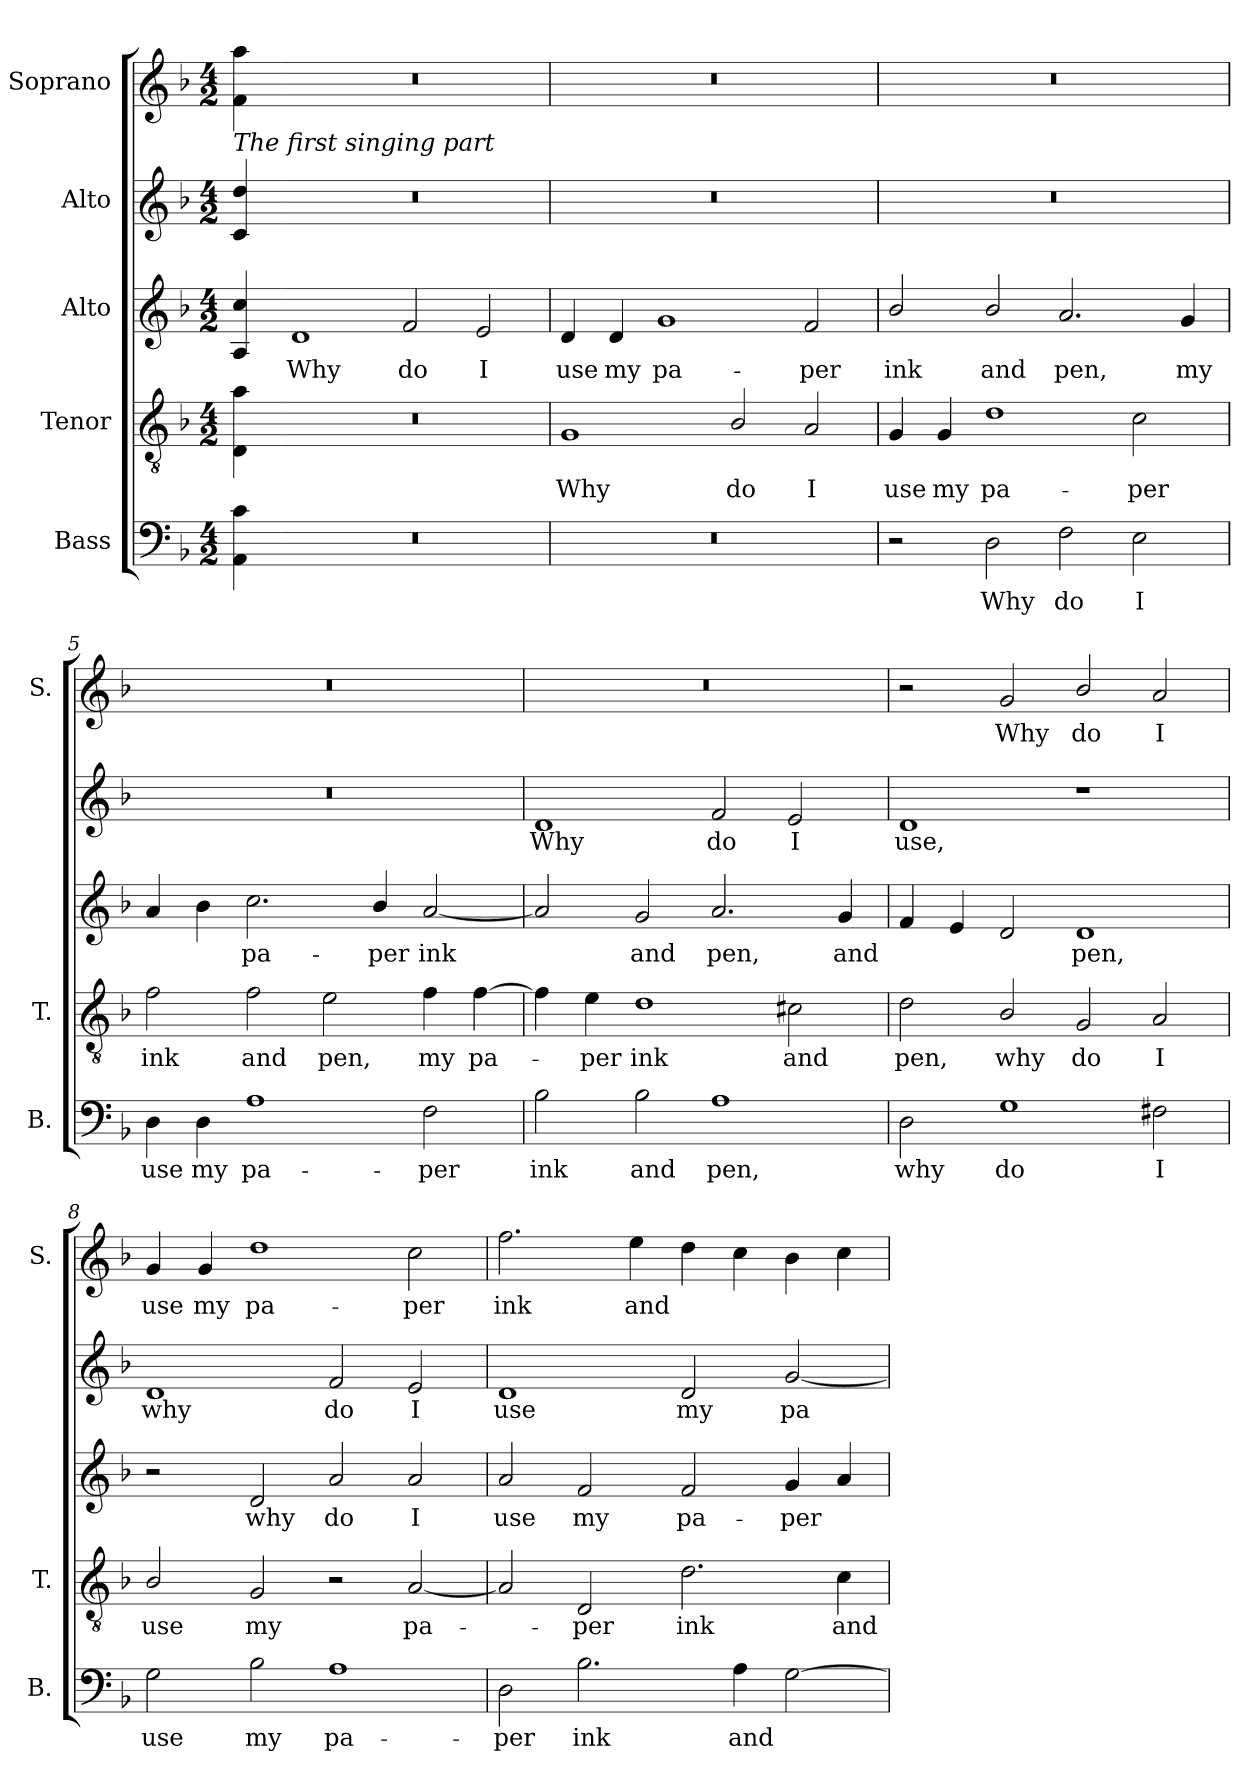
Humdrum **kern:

**kern	**text	**kern	**text	**kern	**text	**kern	**text	**kern	**text
*part5	*part5	*part4	*part4	*part3	*part3	*part2	*part2	*part1	*part1
*staff5	*staff5	*staff4	*staff4	*staff3	*staff3	*staff2	*staff2	*staff1	*staff1
*I"Bass	*	*I"Tenor	*	*I"Alto	*	*I"Alto	*	*I"Soprano	*
*I'B.	*	*I'T.	*	*	*	*	*	*I'S.	*
*clefF4	*	*clefGv2	*	*clefG2	*	*clefG2	*	*clefG2	*
*	*	*ITrd7c12	*	*	*	*	*	*	*
*k[b-]	*	*k[b-]	*	*k[b-]	*	*k[b-]	*	*k[b-]	*
*F:	*	*F:	*	*F:	*	*F:	*	*F:	*
*M4/2	*	*M4/2	*	*M4/2	*	*M4/2	*	*M4/2	*
=1	=1	=1	=1	=1	=1	=1	=1	=1	=1
!	!	!	!	!	!	!LO:TX:a:i:t=The first singing part	!	!	!
4AA\ 4c\	.	4DD\ 4A\	.	4A/ 4cc/	.	4c/ 4dd/	.	4f\ 4aa\	.
=2-	=2-	=2-	=2-	=2-	=2-	=2-	=2-	=2-	=2-
!	!	!	!	!	!LO:LY:b	!	!	!	!
0r	.	0r	.	1d	Why	0r	.	0r	.
!	!	!	!	!	!LO:LY:b	!	!	!	!
.	.	.	.	2f/	do	.	.	.	.
!	!	!	!	!	!LO:LY:b	!	!	!	!
.	.	.	.	2e/	I	.	.	.	.
=3	=3	=3	=3	=3	=3	=3	=3	=3	=3
!	!	!	!LO:LY:b	!	!LO:LY:b	!	!	!	!
0r	.	1GG	Why	4d/	use	0r	.	0r	.
!	!	!	!	!	!LO:LY:b	!	!	!	!
.	.	.	.	4d/	my	.	.	.	.
!	!	!	!	!	!LO:LY:b	!	!	!	!
.	.	.	.	1g	pa-	.	.	.	.
!	!	!	!LO:LY:b	!	!	!	!	!	!
.	.	2BB-/	do	.	.	.	.	.	.
!	!	!	!LO:LY:b	!	!LO:LY:b	!	!	!	!
.	.	2AA/	I	2f/	-per	.	.	.	.
=4	=4	=4	=4	=4	=4	=4	=4	=4	=4
!	!	!	!LO:LY:b	!	!LO:LY:b	!	!	!	!
2r	.	4GG/	use	2b-/	ink	0r	.	0r	.
!	!	!	!LO:LY:b	!	!	!	!	!	!
.	.	4GG/	my	.	.	.	.	.	.
!	!LO:LY:b	!	!LO:LY:b	!	!LO:LY:b	!	!	!	!
2D\	Why	1D	pa-	2b-/	and	.	.	.	.
!	!LO:LY:b	!	!	!	!LO:LY:b	!	!	!	!
2F\	do	.	.	2.a/	pen,	.	.	.	.
!	!LO:LY:b	!	!LO:LY:b	!	!	!	!	!	!
2E\	I	2C\	-per	.	.	.	.	.	.
!	!	!	!	!	!LO:LY:b	!	!	!	!
.	.	.	.	4g/	my	.	.	.	.
=5	=5	=5	=5	=5	=5	=5	=5	=5	=5
!	!LO:LY:b	!	!LO:LY:b	!	!	!	!	!	!
4D\	use	2F\	ink	4a/	.	0r	.	0r	.
!	!LO:LY:b	!	!	!	!	!	!	!	!
4D\	my	.	.	4b-\	.	.	.	.	.
!	!LO:LY:b	!	!LO:LY:b	!	!LO:LY:b	!	!	!	!
1A	pa-	2F\	and	2.cc\	pa-	.	.	.	.
!	!	!	!LO:LY:b	!	!	!	!	!	!
.	.	2E\	pen,	.	.	.	.	.	.
!	!	!	!	!	!LO:LY:b	!	!	!	!
.	.	.	.	4b-/	-per	.	.	.	.
!	!LO:LY:b	!	!LO:LY:b	!	!LO:LY:b	!	!	!	!
2F\	-per	4F\	my	[2a/	ink	.	.	.	.
!	!	!	!LO:LY:b	!	!	!	!	!	!
.	.	[4F\	pa-	.	.	.	.	.	.
!!LO:LB:g=z
=6	=6	=6	=6	=6	=6	=6	=6	=6	=6
!	!LO:LY:b	!	!	!	!	!	!LO:LY:b	!	!
2B-\	ink	4F\]	.	2a/]	.	1d	Why	0r	.
!	!	!	!LO:LY:b	!	!	!	!	!	!
.	.	4E\	-per	.	.	.	.	.	.
!	!LO:LY:b	!	!LO:LY:b	!	!LO:LY:b	!	!	!	!
2B-\	and	1D	ink	2g/	and	.	.	.	.
!	!LO:LY:b	!	!	!	!LO:LY:b	!	!LO:LY:b	!	!
1A	pen,	.	.	2.a/	pen,	2f/	do	.	.
!	!	!	!LO:LY:b	!	!	!	!LO:LY:b	!	!
.	.	2C#X\	and	.	.	2e/	I	.	.
!	!	!	!	!	!LO:LY:b	!	!	!	!
.	.	.	.	4g/	and	.	.	.	.
=7	=7	=7	=7	=7	=7	=7	=7	=7	=7
!	!LO:LY:b	!	!LO:LY:b	!	!	!	!LO:LY:b	!	!
2D\	why	2D\	pen,	4f/	.	1d	use,	2r	.
.	.	.	.	4e/	.	.	.	.	.
!	!LO:LY:b	!	!LO:LY:b	!	!	!	!	!	!LO:LY:b
1G	do	2BB-/	why	2d/	.	.	.	2g/	Why
!	!	!	!LO:LY:b	!	!LO:LY:b	!	!	!	!LO:LY:b
.	.	2GG/	do	1d	pen,	1r	.	2b-/	do
!	!LO:LY:b	!	!LO:LY:b	!	!	!	!	!	!LO:LY:b
2F#X\	I	2AA/	I	.	.	.	.	2a/	I
=8	=8	=8	=8	=8	=8	=8	=8	=8	=8
!	!LO:LY:b	!	!LO:LY:b	!	!	!	!LO:LY:b	!	!LO:LY:b
2G\	use	2BB-/	use	2r	.	1d	why	4g/	use
!	!	!	!	!	!	!	!	!	!LO:LY:b
.	.	.	.	.	.	.	.	4g/	my
!	!LO:LY:b	!	!LO:LY:b	!	!LO:LY:b	!	!	!	!LO:LY:b
2B-\	my	2GG/	my	2d/	why	.	.	1dd	pa-
!	!LO:LY:b	!	!	!	!LO:LY:b	!	!LO:LY:b	!	!
1A	pa-	2r	.	2a/	do	2f/	do	.	.
!	!	!	!LO:LY:b	!	!LO:LY:b	!	!LO:LY:b	!	!LO:LY:b
.	.	[2AA/	pa-	2a/	I	2e/	I	2cc\	-per
=9	=9	=9	=9	=9	=9	=9	=9	=9	=9
!	!LO:LY:b	!	!	!	!LO:LY:b	!	!LO:LY:b	!	!LO:LY:b
2D\	-per	2AA/]	.	2a/	use	1d	use	2.ff\	ink
!	!LO:LY:b	!	!LO:LY:b	!	!LO:LY:b	!	!	!	!
2.B-\	ink	2DD/	-per	2f/	my	.	.	.	.
!	!	!	!	!	!	!	!	!	!LO:LY:b
.	.	.	.	.	.	.	.	4ee\	and
!	!	!	!LO:LY:b	!	!LO:LY:b	!	!LO:LY:b	!	!
.	.	2.D\	ink	2f/	pa-	2d/	my	4dd\	.
!	!LO:LY:b	!	!	!	!	!	!	!	!
4A\	and	.	.	.	.	.	.	4cc\	.
!	!	!	!	!	!LO:LY:b	!	!LO:LY:b	!	!
[2G\	.	.	.	4g/	-per	[2g/	pa-	4b-\	.
!	!	!	!LO:LY:b	!	!	!	!	!	!
.	.	4C\	and	4a/	.	.	.	4cc\	.
=	=	=	=	=	=	=	=	=	=
*-	*-	*-	*-	*-	*-	*-	*-	*-	*-
